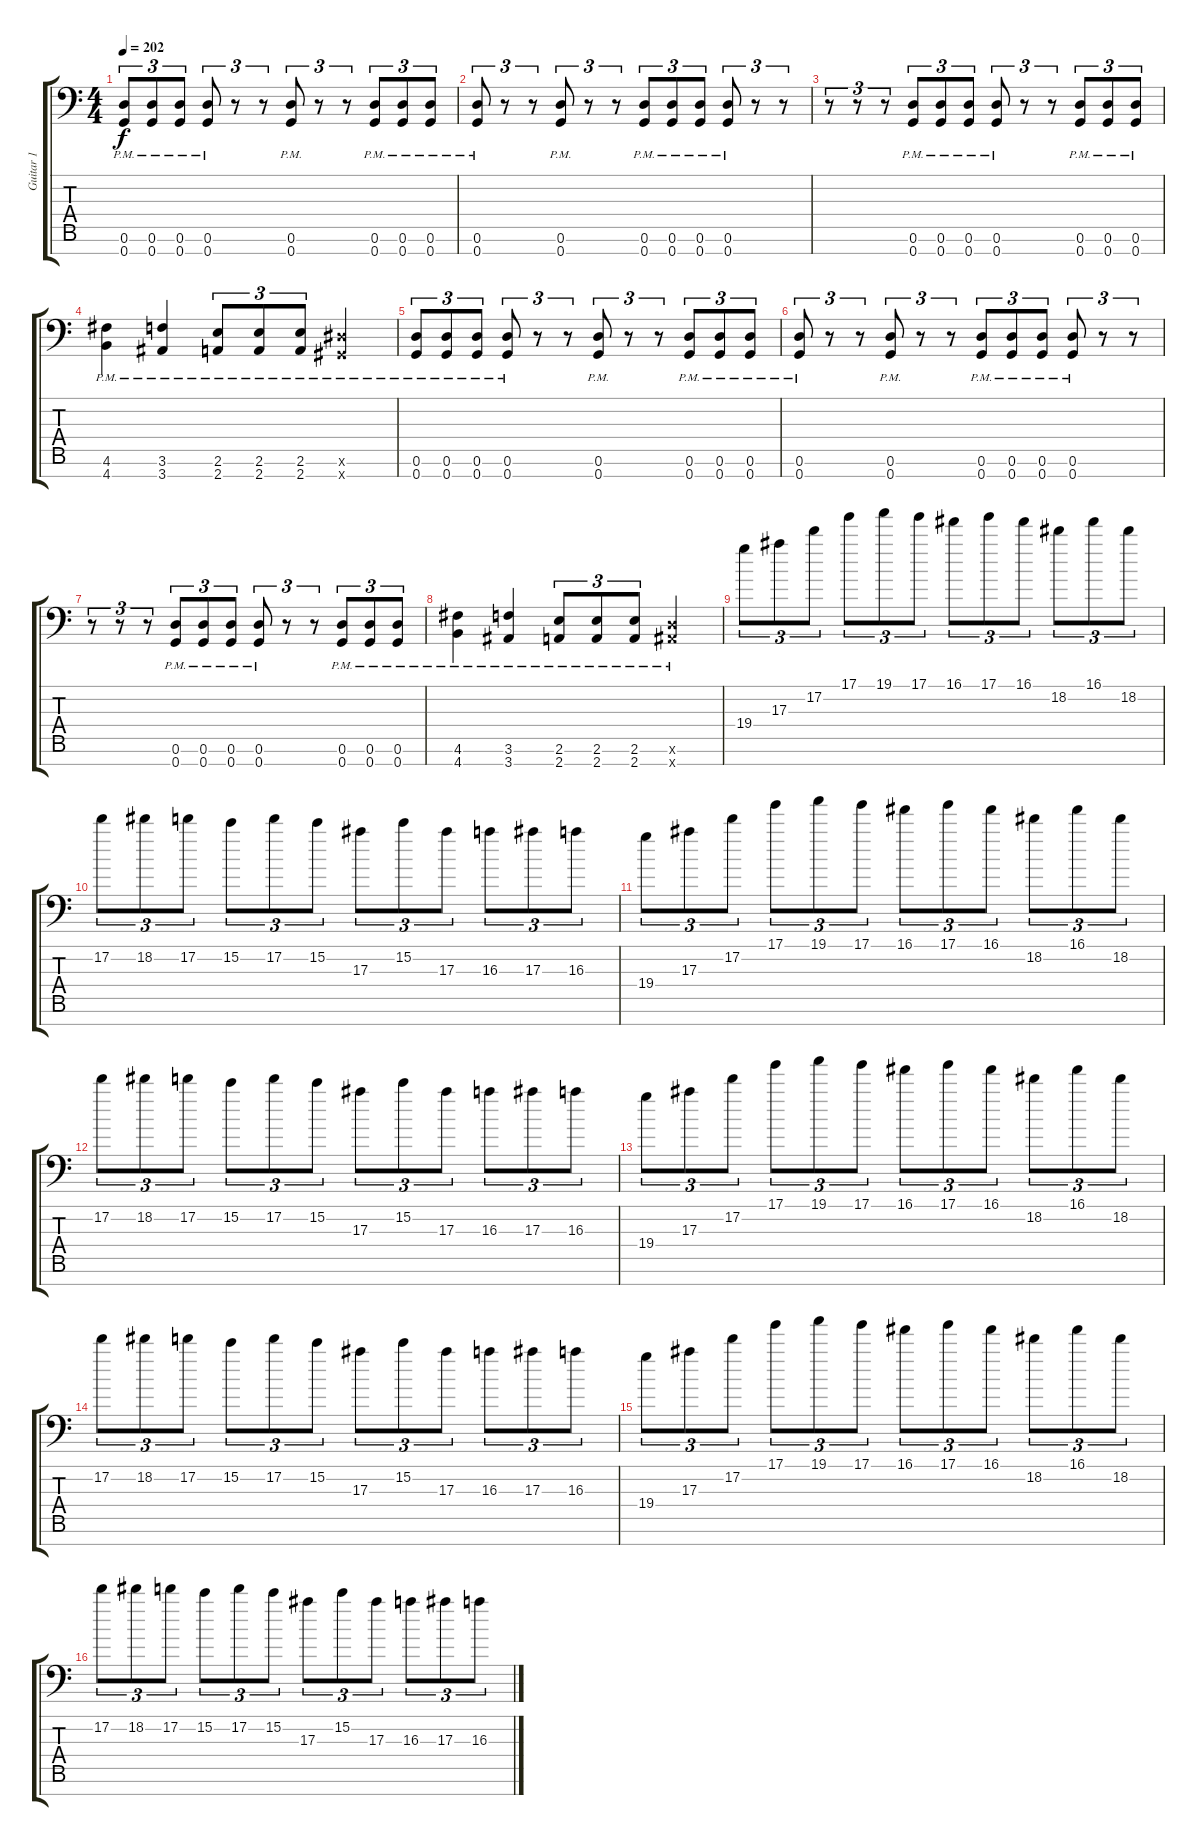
\track ("Guitar 1" "Guitar 1") {instrument distortionguitar}
\staff {score tabs}
\tuning (D4 A3 F3 C3 G2 D2 G1) {hide}
\ts (4 4)
\tempo 202
\clef f4
\ks c
(0.6{pm} 0.7{pm}).8{tu (3 2) dy f} (0.6{pm} 0.7{pm}).8{tu (3 2)} (0.6{pm} 0.7{pm}).8{tu (3 2)} (0.6{pm} 0.7{pm}).8{tu (3 2)} r.8{tu (3 2)} r.8{tu (3 2)} (0.6{pm} 0.7{pm}).8{tu (3 2)} r.8{tu (3 2)} r.8{tu (3 2)} (0.6{pm} 0.7{pm}).8{tu (3 2)} (0.6{pm} 0.7{pm}).8{tu (3 2)} (0.6{pm} 0.7{pm}).8{tu (3 2)} |
(0.6{pm} 0.7{pm}).8{tu (3 2)} r.8{tu (3 2)} r.8{tu (3 2)} (0.6{pm} 0.7{pm}).8{tu (3 2)} r.8{tu (3 2)} r.8{tu (3 2)} (0.6{pm} 0.7{pm}).8{tu (3 2)} (0.6{pm} 0.7{pm}).8{tu (3 2)} (0.6{pm} 0.7{pm}).8{tu (3 2)} (0.6{pm} 0.7{pm}).8{tu (3 2)} r.8{tu (3 2)} r.8{tu (3 2)} |
r.8{tu (3 2)} r.8{tu (3 2)} r.8{tu (3 2)} (0.6{pm} 0.7{pm}).8{tu (3 2)} (0.6{pm} 0.7{pm}).8{tu (3 2)} (0.6{pm} 0.7{pm}).8{tu (3 2)} (0.6{pm} 0.7{pm}).8{tu (3 2)} r.8{tu (3 2)} r.8{tu (3 2)} (0.6{pm} 0.7{pm}).8{tu (3 2)} (0.6{pm} 0.7{pm}).8{tu (3 2)} (0.6{pm} 0.7{pm}).8{tu (3 2)} |
(4.6 4.7{pm}).4 (3.6 3.7{pm}).4 (2.6 2.7{pm}).8{tu (3 2)} (2.6 2.7{pm}).8{tu (3 2)} (2.6 2.7{pm}).8{tu (3 2)} (1.6{x} 1.7{pm x}).4 |
(0.6{pm} 0.7{pm}).8{tu (3 2)} (0.6{pm} 0.7{pm}).8{tu (3 2)} (0.6{pm} 0.7{pm}).8{tu (3 2)} (0.6{pm} 0.7{pm}).8{tu (3 2)} r.8{tu (3 2)} r.8{tu (3 2)} (0.6{pm} 0.7{pm}).8{tu (3 2)} r.8{tu (3 2)} r.8{tu (3 2)} (0.6{pm} 0.7{pm}).8{tu (3 2)} (0.6{pm} 0.7{pm}).8{tu (3 2)} (0.6{pm} 0.7{pm}).8{tu (3 2)} |
(0.6{pm} 0.7{pm}).8{tu (3 2)} r.8{tu (3 2)} r.8{tu (3 2)} (0.6{pm} 0.7{pm}).8{tu (3 2)} r.8{tu (3 2)} r.8{tu (3 2)} (0.6{pm} 0.7{pm}).8{tu (3 2)} (0.6{pm} 0.7{pm}).8{tu (3 2)} (0.6{pm} 0.7{pm}).8{tu (3 2)} (0.6{pm} 0.7{pm}).8{tu (3 2)} r.8{tu (3 2)} r.8{tu (3 2)} |
r.8{tu (3 2)} r.8{tu (3 2)} r.8{tu (3 2)} (0.6{pm} 0.7{pm}).8{tu (3 2)} (0.6{pm} 0.7{pm}).8{tu (3 2)} (0.6{pm} 0.7{pm}).8{tu (3 2)} (0.6{pm} 0.7{pm}).8{tu (3 2)} r.8{tu (3 2)} r.8{tu (3 2)} (0.6{pm} 0.7{pm}).8{tu (3 2)} (0.6{pm} 0.7{pm}).8{tu (3 2)} (0.6{pm} 0.7{pm}).8{tu (3 2)} |
(4.6 4.7{pm}).4 (3.6 3.7{pm}).4 (2.6 2.7{pm}).8{tu (3 2)} (2.6 2.7{pm}).8{tu (3 2)} (2.6 2.7{pm}).8{tu (3 2)} (0.6{x} 3.7{pm x}).4 |
19.4.8{tu (3 2)} 17.3.8{tu (3 2)} 17.2.8{tu (3 2)} 17.1.8{tu (3 2)} 19.1.8{tu (3 2)} 17.1.8{tu (3 2)} 16.1.8{tu (3 2)} 17.1.8{tu (3 2)} 16.1.8{tu (3 2)} 18.2.8{tu (3 2)} 16.1.8{tu (3 2)} 18.2.8{tu (3 2)} |
17.2.8{tu (3 2)} 18.2.8{tu (3 2)} 17.2.8{tu (3 2)} 15.2.8{tu (3 2)} 17.2.8{tu (3 2)} 15.2.8{tu (3 2)} 17.3.8{tu (3 2)} 15.2.8{tu (3 2)} 17.3.8{tu (3 2)} 16.3.8{tu (3 2)} 17.3.8{tu (3 2)} 16.3.8{tu (3 2)} |
19.4.8{tu (3 2)} 17.3.8{tu (3 2)} 17.2.8{tu (3 2)} 17.1.8{tu (3 2)} 19.1.8{tu (3 2)} 17.1.8{tu (3 2)} 16.1.8{tu (3 2)} 17.1.8{tu (3 2)} 16.1.8{tu (3 2)} 18.2.8{tu (3 2)} 16.1.8{tu (3 2)} 18.2.8{tu (3 2)} |
17.2.8{tu (3 2)} 18.2.8{tu (3 2)} 17.2.8{tu (3 2)} 15.2.8{tu (3 2)} 17.2.8{tu (3 2)} 15.2.8{tu (3 2)} 17.3.8{tu (3 2)} 15.2.8{tu (3 2)} 17.3.8{tu (3 2)} 16.3.8{tu (3 2)} 17.3.8{tu (3 2)} 16.3.8{tu (3 2)} |
19.4.8{tu (3 2)} 17.3.8{tu (3 2)} 17.2.8{tu (3 2)} 17.1.8{tu (3 2)} 19.1.8{tu (3 2)} 17.1.8{tu (3 2)} 16.1.8{tu (3 2)} 17.1.8{tu (3 2)} 16.1.8{tu (3 2)} 18.2.8{tu (3 2)} 16.1.8{tu (3 2)} 18.2.8{tu (3 2)} |
17.2.8{tu (3 2)} 18.2.8{tu (3 2)} 17.2.8{tu (3 2)} 15.2.8{tu (3 2)} 17.2.8{tu (3 2)} 15.2.8{tu (3 2)} 17.3.8{tu (3 2)} 15.2.8{tu (3 2)} 17.3.8{tu (3 2)} 16.3.8{tu (3 2)} 17.3.8{tu (3 2)} 16.3.8{tu (3 2)} |
19.4.8{tu (3 2)} 17.3.8{tu (3 2)} 17.2.8{tu (3 2)} 17.1.8{tu (3 2)} 19.1.8{tu (3 2)} 17.1.8{tu (3 2)} 16.1.8{tu (3 2)} 17.1.8{tu (3 2)} 16.1.8{tu (3 2)} 18.2.8{tu (3 2)} 16.1.8{tu (3 2)} 18.2.8{tu (3 2)} |
17.2.8{tu (3 2)} 18.2.8{tu (3 2)} 17.2.8{tu (3 2)} 15.2.8{tu (3 2)} 17.2.8{tu (3 2)} 15.2.8{tu (3 2)} 17.3.8{tu (3 2)} 15.2.8{tu (3 2)} 17.3.8{tu (3 2)} 16.3.8{tu (3 2)} 17.3.8{tu (3 2)} 16.3.8{tu (3 2)}
